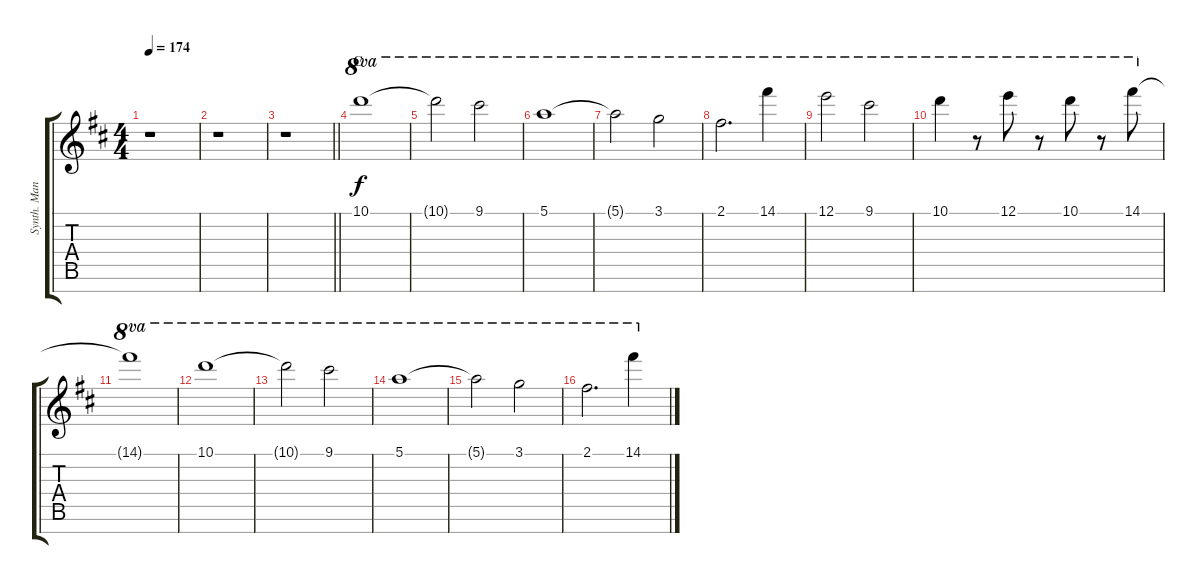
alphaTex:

\track ("Synth. Mandolin" "Synth. Man") {instrument banjo}
\staff {score tabs}
\tuning (E5 B4 G4 D4 A3 E3 B2) {hide}
\displaytranspose 12
\ts (4 4)
\tempo 174
\clef g2
\ks bminor
r.1{dy f} |
r.1 |
\barLineRight lightlight
r.1 |
\section ("" "C")
10.1.1{ot 8va} |
10.1{t}.2{ot 8va} 9.1.2{ot 8va} |
5.1.1{ot 8va} |
5.1{t}.2{ot 8va} 3.1.2{ot 8va} |
2.1.2{d ot 8va} 14.1.4{ot 8va} |
12.1.2{ot 8va} 9.1.2{ot 8va} |
10.1.4{ot 8va} r.8{ot 8va} 12.1.8{ot 8va} r.8{ot 8va} 10.1.8{ot 8va} r.8{ot 8va} 14.1.8{ot 8va} |
14.1{t}.1{ot 8va} |
10.1.1{ot 8va} |
10.1{t}.2{ot 8va} 9.1.2{ot 8va} |
5.1.1{ot 8va} |
5.1{t}.2{ot 8va} 3.1.2{ot 8va} |
2.1.2{d ot 8va} 14.1.4{ot 8va}
